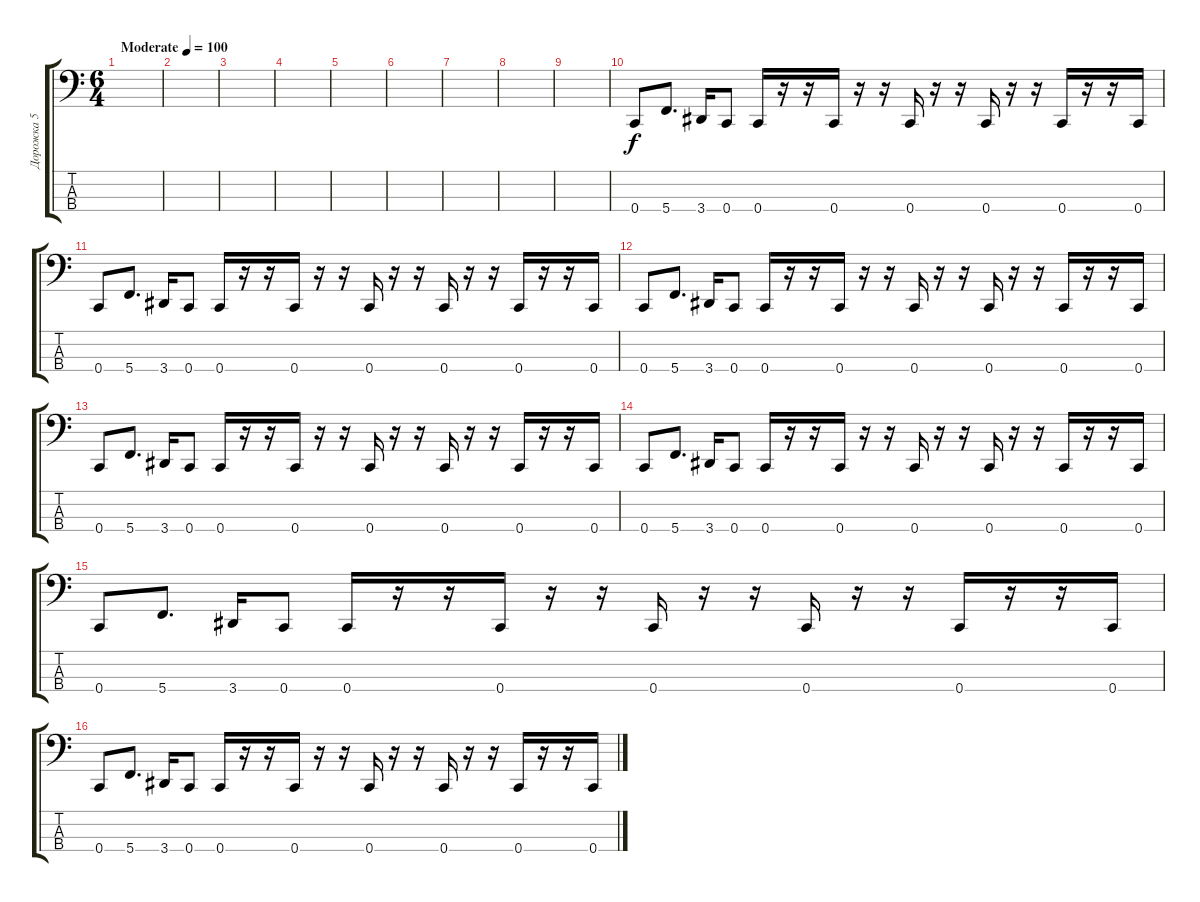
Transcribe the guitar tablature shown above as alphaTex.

\track ("Дорожка 5" "Дорожка 5") {instrument electricbassfinger}
\staff {score tabs}
\tuning (A3 C2 G1 C1) {hide}
\ts (6 4)
\tempo (100 "Moderate")
\clef f4
\ks c
|
|
|
|
|
|
|
|
|
0.4.8 5.4.8{d} 3.4.16 0.4.8 0.4.16 r.16 r.16 0.4.16 r.16 r.16 0.4.16 r.16 r.16 0.4.16 r.16 r.16 0.4.16 r.16 r.16 0.4.16 |
0.4.8 5.4.8{d} 3.4.16 0.4.8 0.4.16 r.16 r.16 0.4.16 r.16 r.16 0.4.16 r.16 r.16 0.4.16 r.16 r.16 0.4.16 r.16 r.16 0.4.16 |
0.4.8 5.4.8{d} 3.4.16 0.4.8 0.4.16 r.16 r.16 0.4.16 r.16 r.16 0.4.16 r.16 r.16 0.4.16 r.16 r.16 0.4.16 r.16 r.16 0.4.16 |
0.4.8 5.4.8{d} 3.4.16 0.4.8 0.4.16 r.16 r.16 0.4.16 r.16 r.16 0.4.16 r.16 r.16 0.4.16 r.16 r.16 0.4.16 r.16 r.16 0.4.16 |
0.4.8 5.4.8{d} 3.4.16 0.4.8 0.4.16 r.16 r.16 0.4.16 r.16 r.16 0.4.16 r.16 r.16 0.4.16 r.16 r.16 0.4.16 r.16 r.16 0.4.16 |
0.4.8 5.4.8{d} 3.4.16 0.4.8 0.4.16 r.16 r.16 0.4.16 r.16 r.16 0.4.16 r.16 r.16 0.4.16 r.16 r.16 0.4.16 r.16 r.16 0.4.16 |
0.4.8 5.4.8{d} 3.4.16 0.4.8 0.4.16 r.16 r.16 0.4.16 r.16 r.16 0.4.16 r.16 r.16 0.4.16 r.16 r.16 0.4.16 r.16 r.16 0.4.16
